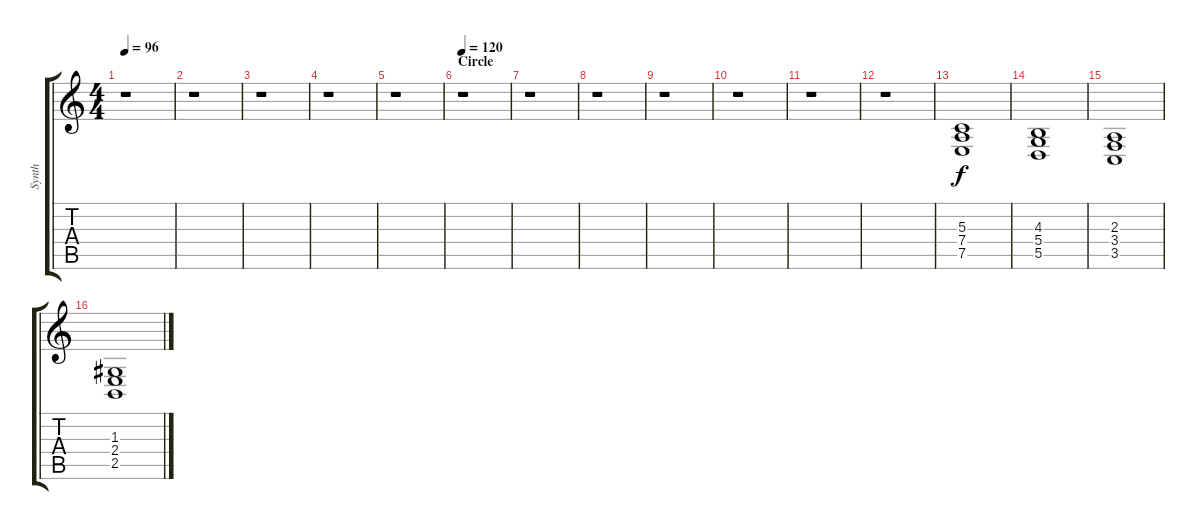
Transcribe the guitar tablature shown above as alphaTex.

\track ("Synth" "Synth") {instrument stringensemble1}
\staff {score tabs}
\tuning (E4 B3 G3 D3 A2 E2) {hide}
\ts (4 4)
\tempo 96
\clef g2
\ks c
r.1{dy f} |
r.1 |
r.1 |
r.1 |
r.1 |
\section ("" "Circle")
\tempo 120
r.1 |
r.1 |
r.1 |
r.1 |
r.1 |
r.1 |
r.1 |
(5.3 7.4 7.5).1{volume 10 instrument stringensemble1} |
(4.3 5.4 5.5).1 |
(2.3 3.4 3.5).1 |
(1.3 2.4 2.5).1
